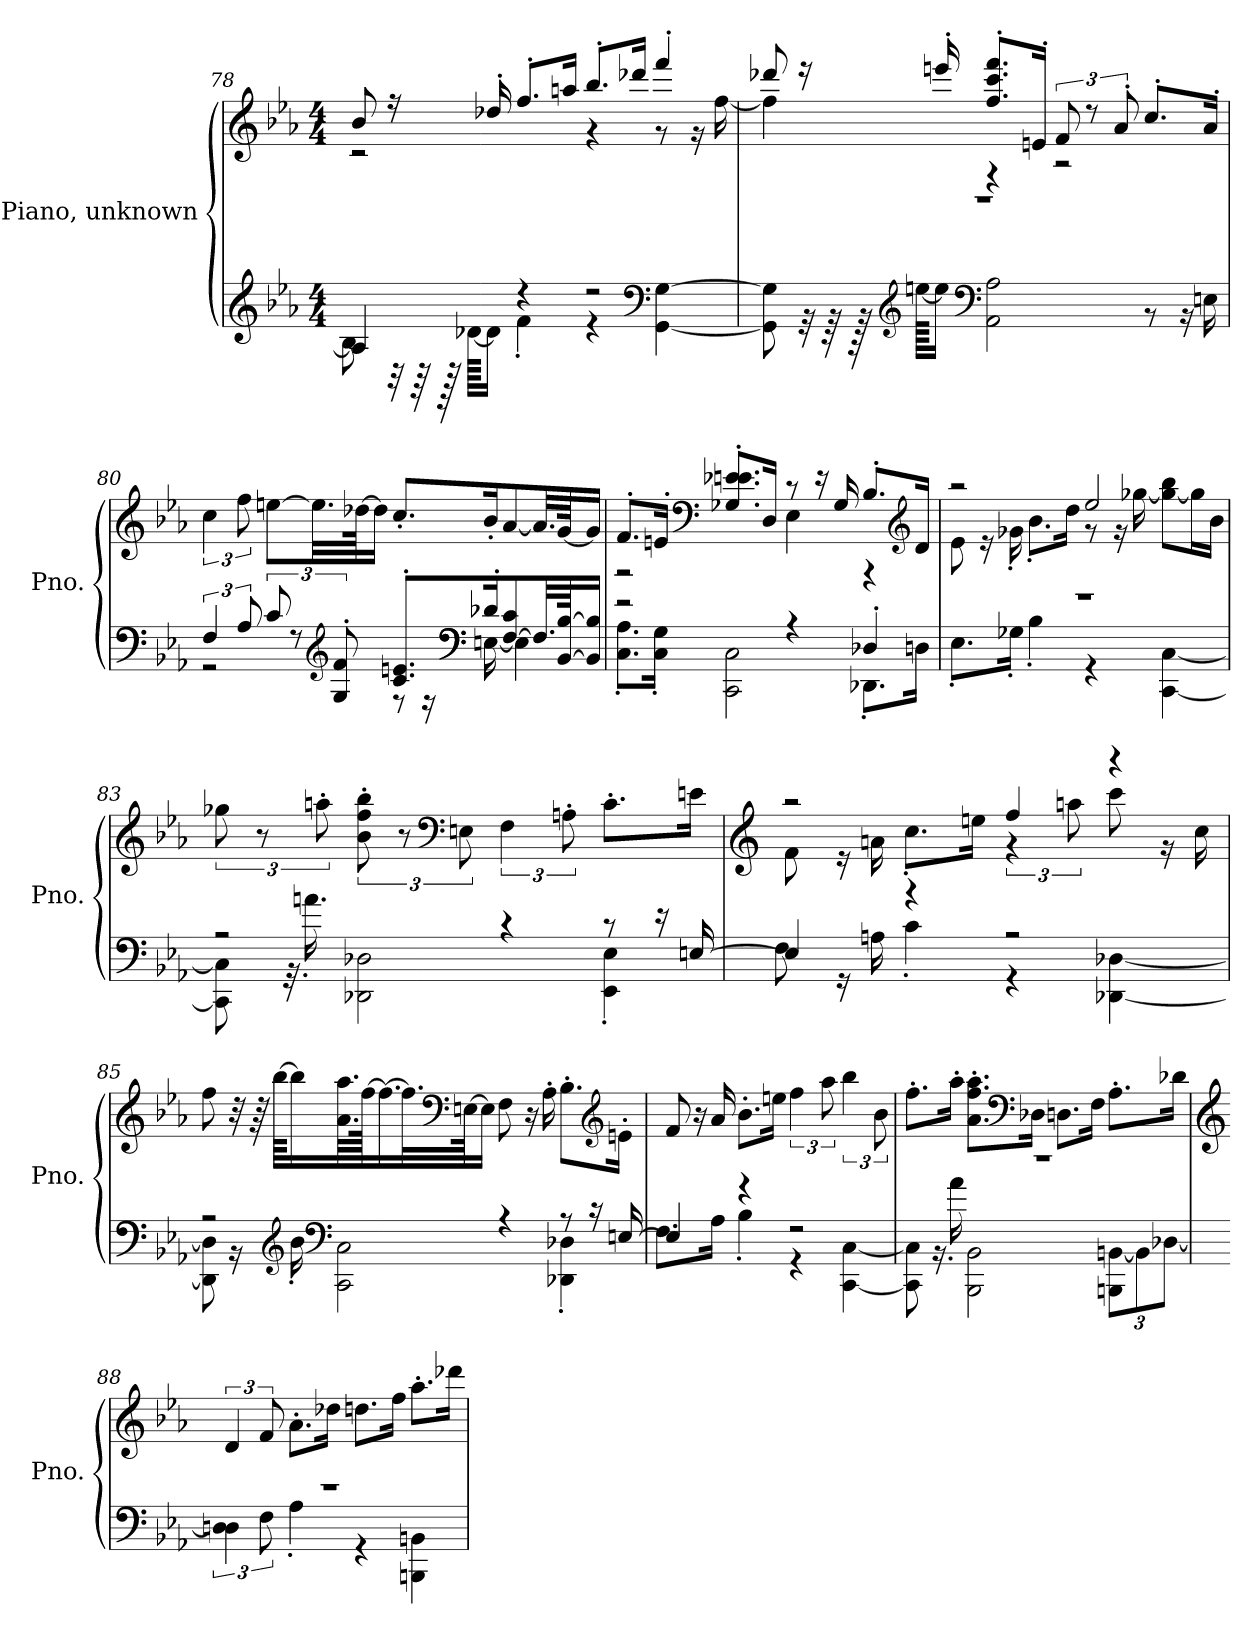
**kern	**kern
*part1	*part1
*staff2	*staff1
*I"Piano, unknown	*
*I'Pno.	*
*clefG2	*clefG2
*k[b-e-a-]	*k[b-e-a-]
*M4/4	*M4/4
=78	=78
*^	*^
4A/]	8B-\	8b-/	2r
.	32r	16r	.
.	64r	.	.
.	128r	.	.
.	[128d-X\KKKLL	.	.
.	16d-\JJ]	16dd-X'/	.
4r	4f'\	8.ff'/L	.
.	.	16aan/Jk	.
2r	4r	8.bb-'/L	4r
.	.	16ddd-X/Jk	.
*clefF4	*	*	*
.	[4GG\ [4G\	4fff'/	8r
.	.	.	16r
.	.	.	[16ff\
!!LO:LB:g=z	!!
=79	=79	=79	=79
1r	8GG\] 8G\]	8ddd-X/	4ff\]
.	32r	16r	.
.	64r	.	.
.	128r	.	.
*clefG2	*	*	*
.	[128een\KKKLL	.	.
.	16ee\JJ]	16eeen'/	.
*clefF4	*	*	*
.	2AA-\ 2A-\	8.ff/' 8.ccc/' 8.fff/'L	4r
.	.	16en'/Jk	.
.	.	12f/	2r
.	.	12r	.
.	.	12a-'/	.
.	8r	8.cc'/L	.
.	16r	.	.
.	16En\	16a-'/Jk	.
*	*	*v	*v
!!LO:LB:g=z
=80	=80	=80
6F/	2r	6cc\
12A-/	.	12ff\
12c/	.	[8een\L
12r	.	.
.	.	32.ee\LL]
*clefG2	*	*
12G/' 12f/'	.	.
.	.	[64dd-X\JK
.	.	16dd-\JJ]
8.c/' 8.en/'L	8r	8.cc'/L
.	16r	.
*clefF4	*	*
16d-X'/K	[16En\	16b-'/K
[8F/ 8c/	4E\]	[8a-/
32.F/LL]	.	32.a-/LL]
[64BB-/ [64B-/JK	.	[64g/JK
16BB-/] 16B-/]JJ	.	16g/JJ]
=81	=81	=81
*	*	*^
2r	8.C\' 8.A-\'L	8.f'/L	2r
.	16C\' 16G\'Jk	16en'/Jk	.
*	*	*clefF4	*
.	2CC\ 2C\	8.G-X/' 8.e-X/' 8.en/'L	.
.	.	16D/Jk	.
4r	.	8r	4E-\
.	.	16r	.
.	.	16G-/	.
4D-X'/	8.DD-X'\L	8.B-'/L	4r
*	*	*clefG2	*
.	16Dn\Jk	16d/Jk	.
!!LO:LB:g=z	!!
=82	=82	=82	=82
1r	8.E-'\L	2r	8e-\
.	.	.	16r
.	16G-X'\Jk	.	16g-X'\
.	4B-'\	.	8.b-'\L
.	.	.	16dd\Jk
.	4r	2ee-/	8r
.	.	.	16r
.	.	.	[16gg-X\
.	[4CC\ [4C\	.	8gg-\_ 8bb-\L
.	.	.	16gg-\L]
.	.	.	16b-\JJ
*	*	*v	*v
=83	=83	=83
2r	8CC\] 8C\]	12gg-X\
.	.	12r
.	32r	.
.	16.an'\	.
.	.	12aan'\
.	2DD-X\ 2D-X\	12b-\' 12ff\' 12bb-\'
.	.	12r
*	*	*clefF4
.	.	12En\
4r	.	6F\
.	.	12An'\
8r	4EE-\' 4E-\'	8.c'\L
16r	.	.
[16En/	.	16en\Jk
!!LO:LB:g=z
=84	=84	=84
*	*	*clefG2
*	*	*^
4E/]	8F\	2r	8f\
.	16r	.	16r
.	16An\	.	16an\
4r	4c'\	.	8.cc'\L
.	.	.	16een\Jk
2r	4r	4ff/	6r
.	.	.	12aan\
.	[4DD-X\ [4D-X\	4r	8ccc\
.	.	.	16r
.	.	.	16cc\
*	*	*v	*v
=85	=85	=85
2r	8DD-\] 8D-\]	8ff\
.	16r	32r
.	.	64r
.	.	[64bb-\KKLL
*clefG2	*	*
.	16b-'\	16bb-\]
*clefF4	*	*
.	2CC\ 2C\	64.a-\ 64.aa-\LL
.	.	[128ff\JJK
.	.	16.ff\_
.	.	32.ff\L]
*	*	*clefF4
.	.	[64En\JK
.	.	16E\JJ]
4r	.	8F\
.	.	16r
.	.	16A-'\
8r	4DD-X\' 4D-X\'	8.B-'\L
16r	.	.
*	*	*clefG2
[16En/	.	16en'\Jk
!!LO:LB:g=z
=86	=86	=86
4E/]	8.F\L	8f/
.	.	16r
.	16A-\Jk	16a-/
4r	4B-'\	8.b-'\L
.	.	16een\Jk
2r	4r	6ff\
.	.	12aa-\
.	[4CC\ [4C\	6bb-\
.	.	12b-\
=87	=87	=87
1r	8CC\] 8C\]	8.ff'\L
.	16r	.
.	16a-'\	16aa-'\Jk
.	2BBB-\ 2BB-\	8.a-\' 8.ff\' 8.aa-\'L
*	*	*clefF4
.	.	16D-X\Jk
.	.	8.Dn\L
.	.	16F\Jk
*	*Xbrackettup	*
.	12BBBn\ [12BBn\L	8.A-'\L
.	12BB\]	.
.	[12D-X\J	.
.	.	16d-X\Jk
=88	=88	=88
*	*	*clefG2
*	*brackettup	*
1r	6D-\] 6Dn\	6d/
.	12F\	12f/
.	4A-'\	8.a-'\L
.	.	16dd-X\Jk
.	4r	8.ddn\L
.	.	16ff\Jk
.	4BBBn\ 4BBn\	8.aa-'\L
.	.	16ddd-X\Jk
*v	*v	*
=	=
*-	*-
